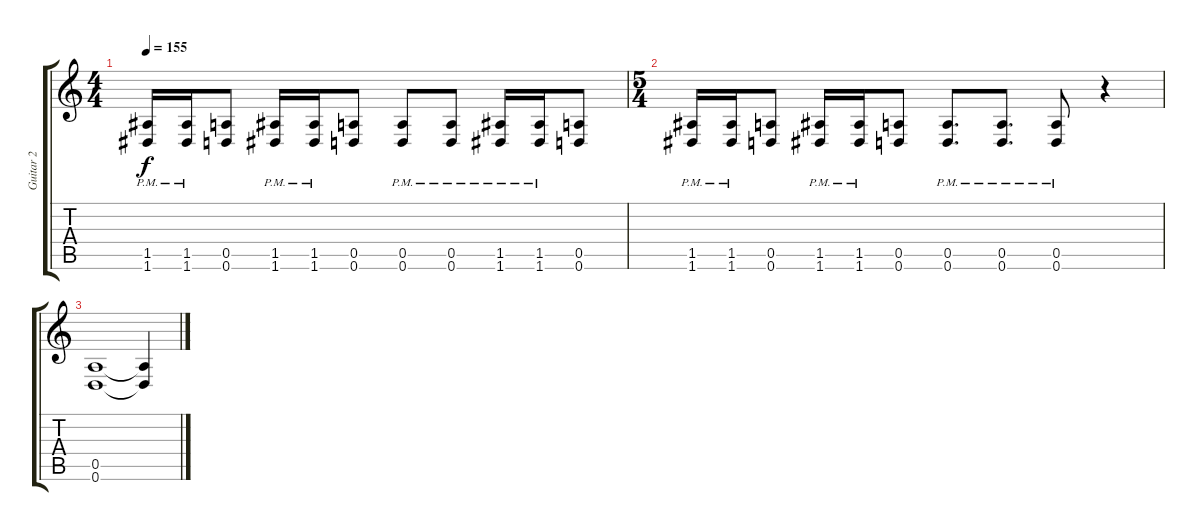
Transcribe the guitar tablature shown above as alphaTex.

\track ("Guitar 2" "Guitar 2") {instrument distortionguitar}
\staff {score tabs}
\tuning (E4 B3 G3 D3 A2 D2) {hide}
\ts (4 4)
\tempo 155
\clef g2
\ks c
(1.5{pm} 1.6{pm}).16{dy f} (1.5{pm} 1.6{pm}).16 (0.5 0.6).8 (1.5{pm} 1.6{pm}).16 (1.5{pm} 1.6{pm}).16 (0.5 0.6).8 (0.5{pm} 0.6{pm}).8 (0.5{pm} 0.6{pm}).8 (1.5{pm} 1.6{pm}).16 (1.5{pm} 1.6{pm}).16 (0.5 0.6).8 |
\ts (5 4)
(1.5{pm} 1.6{pm}).16 (1.5{pm} 1.6{pm}).16 (0.5 0.6).8 (1.5{pm} 1.6{pm}).16 (1.5{pm} 1.6{pm}).16 (0.5 0.6).8 (0.5{pm} 0.6{pm}).8{d} (0.5{pm} 0.6{pm}).8{d} (0.5{pm} 0.6{pm}).8 r.4 |
(0.5 0.6).1 (0.5{t} 0.6{t}).4
